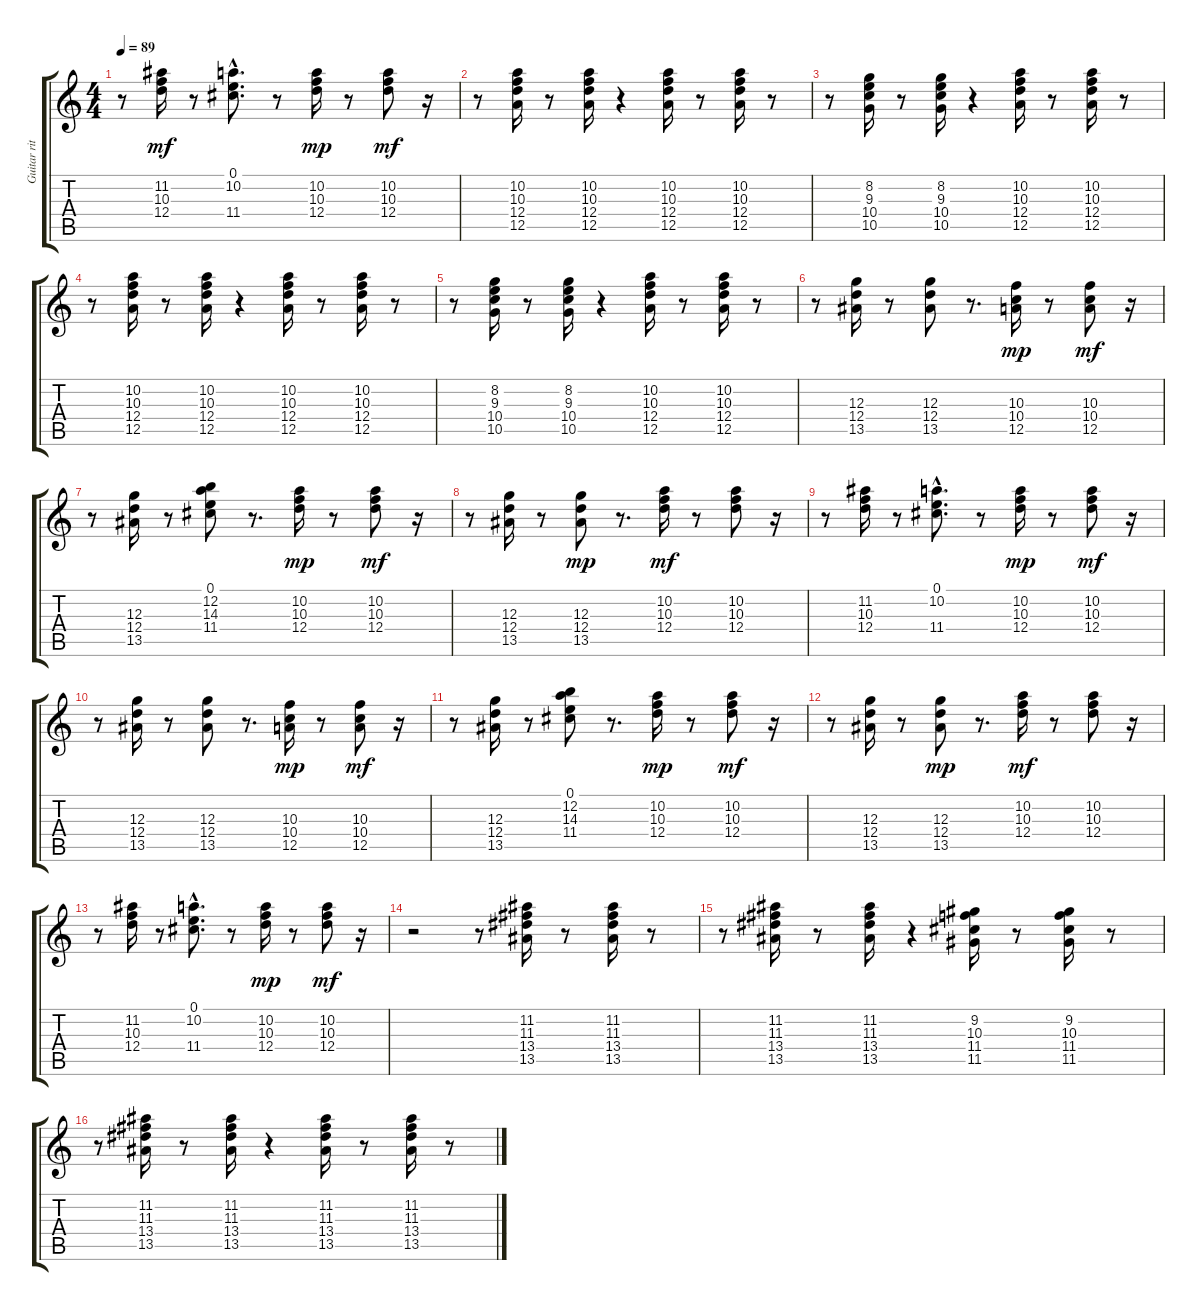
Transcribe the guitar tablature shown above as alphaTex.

\track ("Guitar ritmo" "Guitar rit") {instrument acousticguitarsteel}
\staff {score tabs}
\tuning (E4 B3 G3 D3 A2 E2) {hide}
\ts (4 4)
\tempo 89
\clef g2
\ks c
r.8{dy mf} (11.2 10.3 12.4).16 r.8 (0.1{hac} 10.2 11.4{hac}).8{d} r.8 (10.2 10.3 12.4).16{dy mp} r.8 (10.2 10.3 12.4).8{dy mf} r.16 |
r.8 (10.2 10.3 12.4 12.5).16 r.8 (10.2 10.3 12.4 12.5).16 r.4 (10.2 10.3 12.4 12.5).16 r.8 (10.2 10.3 12.4 12.5).16 r.8 |
r.8 (8.2 9.3 10.4 10.5).16 r.8 (8.2 9.3 10.4 10.5).16 r.4 (10.2 10.3 12.4 12.5).16 r.8 (10.2 10.3 12.4 12.5).16 r.8 |
r.8 (10.2 10.3 12.4 12.5).16 r.8 (10.2 10.3 12.4 12.5).16 r.4 (10.2 10.3 12.4 12.5).16 r.8 (10.2 10.3 12.4 12.5).16 r.8 |
r.8 (8.2 9.3 10.4 10.5).16 r.8 (8.2 9.3 10.4 10.5).16 r.4 (10.2 10.3 12.4 12.5).16 r.8 (10.2 10.3 12.4 12.5).16 r.8 |
r.8 (12.3 12.4 13.5).16 r.8 (12.3 12.4 13.5).8 r.8{d} (10.3 10.4 12.5).16{dy mp} r.8 (10.3 10.4 12.5).8{dy mf} r.16 |
r.8 (12.3 12.4 13.5).16 r.8 (0.1 12.2 14.3 11.4).8 r.8{d} (10.2 10.3 12.4).16{dy mp} r.8 (10.2 10.3 12.4).8{dy mf} r.16 |
r.8 (12.3 12.4 13.5).16 r.8 (12.3 12.4 13.5).8{dy mp} r.8{d} (10.2 10.3 12.4).16{dy mf} r.8 (10.2 10.3 12.4).8 r.16 |
r.8 (11.2 10.3 12.4).16 r.8 (0.1{hac} 10.2 11.4{hac}).8{d} r.8 (10.2 10.3 12.4).16{dy mp} r.8 (10.2 10.3 12.4).8{dy mf} r.16 |
r.8 (12.3 12.4 13.5).16 r.8 (12.3 12.4 13.5).8 r.8{d} (10.3 10.4 12.5).16{dy mp} r.8 (10.3 10.4 12.5).8{dy mf} r.16 |
r.8 (12.3 12.4 13.5).16 r.8 (0.1 12.2 14.3 11.4).8 r.8{d} (10.2 10.3 12.4).16{dy mp} r.8 (10.2 10.3 12.4).8{dy mf} r.16 |
r.8 (12.3 12.4 13.5).16 r.8 (12.3 12.4 13.5).8{dy mp} r.8{d} (10.2 10.3 12.4).16{dy mf} r.8 (10.2 10.3 12.4).8 r.16 |
r.8 (11.2 10.3 12.4).16 r.8 (0.1{hac} 10.2 11.4{hac}).8{d} r.8 (10.2 10.3 12.4).16{dy mp} r.8 (10.2 10.3 12.4).8{dy mf} r.16 |
r.2 r.8 (11.2 11.3 13.4 13.5).16 r.8 (11.2 11.3 13.4 13.5).16 r.8 |
r.8 (11.2 11.3 13.4 13.5).16 r.8 (11.2 11.3 13.4 13.5).16 r.4 (9.2 10.3 11.4 11.5).16 r.8 (9.2 10.3 11.4 11.5).16 r.8 |
r.8 (11.2 11.3 13.4 13.5).16 r.8 (11.2 11.3 13.4 13.5).16 r.4 (11.2 11.3 13.4 13.5).16 r.8 (11.2 11.3 13.4 13.5).16 r.8
